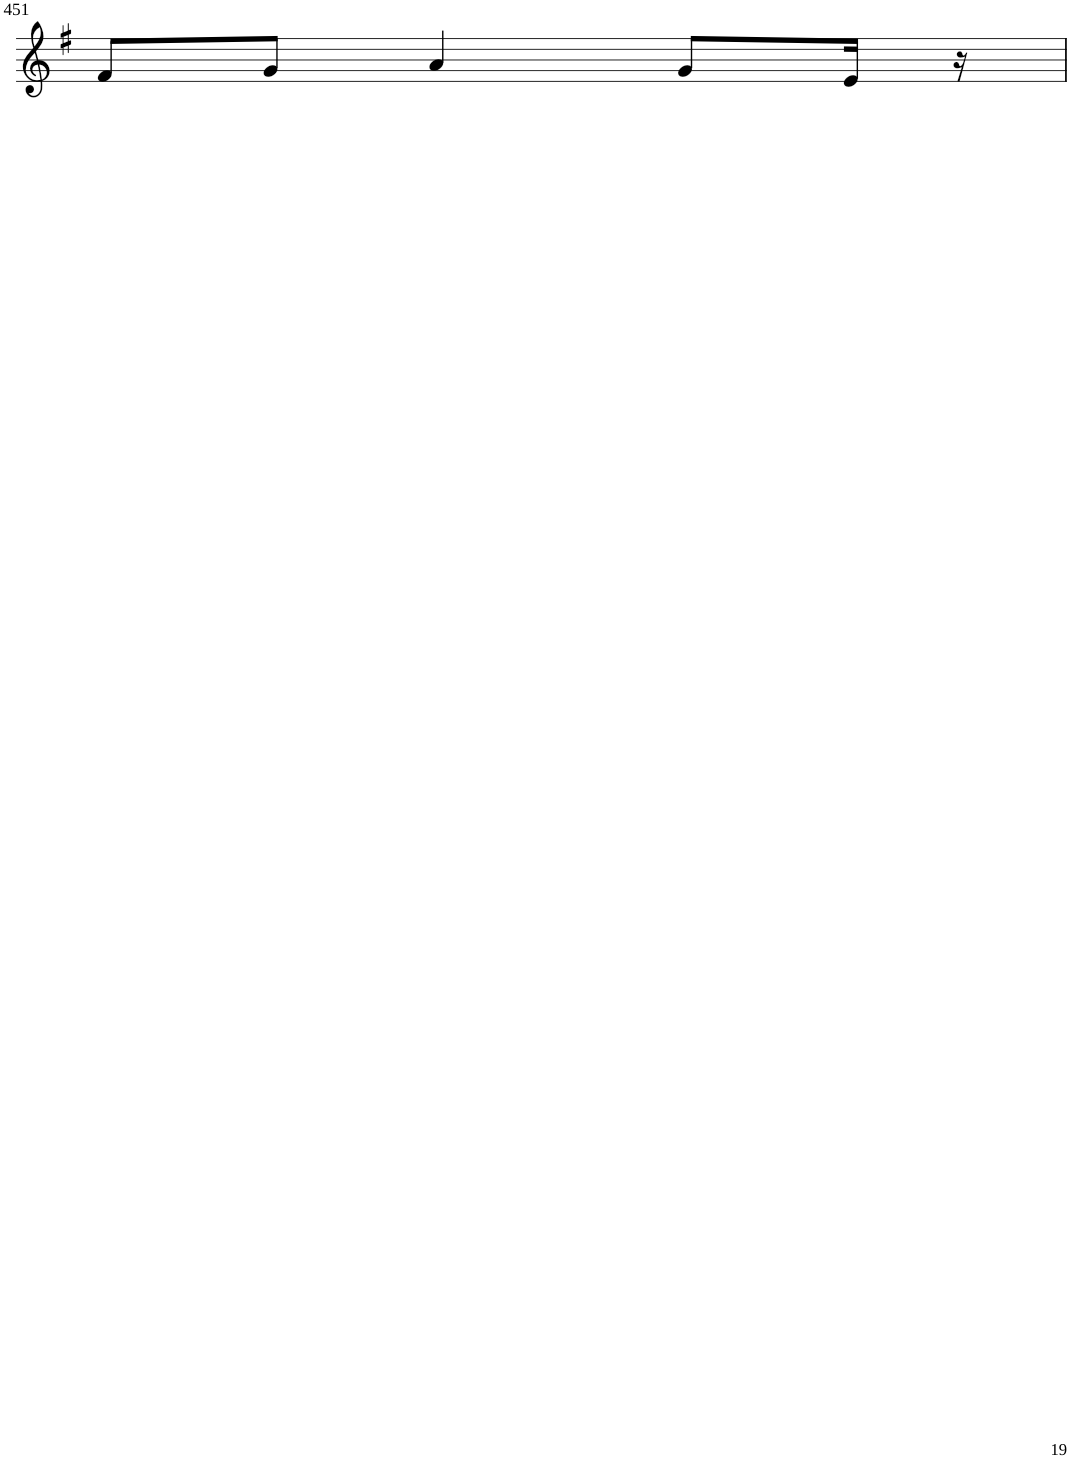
**kern
*part1
*staff1
*I"Violin
!!LO:PB:g=z
*clefG2
*k[f#]
*G:
*M3/4
=451
8f#/L
8g/J
4a/
8g/L
16e/Jk
16r
=
*-
